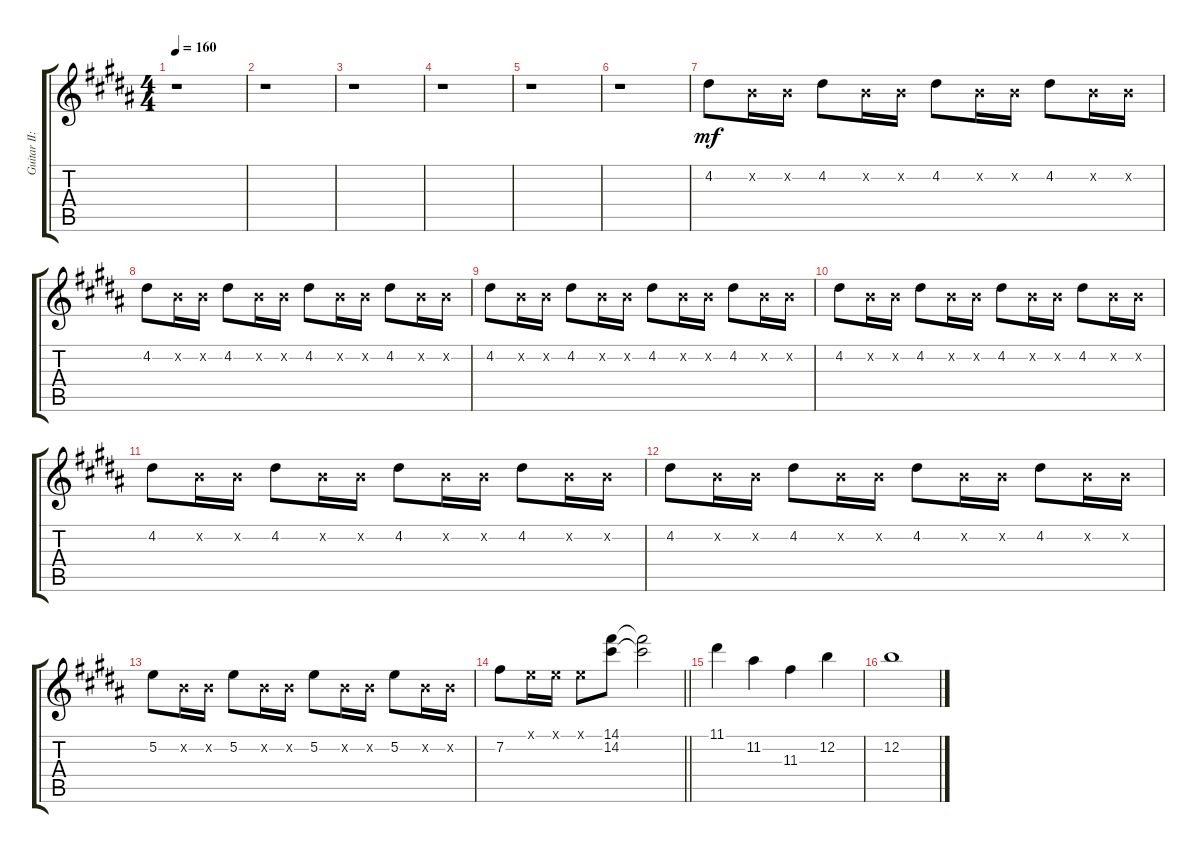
\track ("Guitar II: Azusa Nakano" "Guitar II:") {instrument distortionguitar}
\staff {score tabs}
\tuning (E4 B3 G3 D3 A2 E2) {hide}
\ts (4 4)
\tempo 160
\clef g2
\ks b
r.1{dy mf} |
r.1 |
r.1 |
r.1 |
r.1 |
r.1 |
4.2.8 0.2{x}.16 0.2{x}.16 4.2.8 0.2{x}.16 0.2{x}.16 4.2.8 0.2{x}.16 0.2{x}.16 4.2.8 0.2{x}.16 0.2{x}.16 |
4.2.8 0.2{x}.16 0.2{x}.16 4.2.8 0.2{x}.16 0.2{x}.16 4.2.8 0.2{x}.16 0.2{x}.16 4.2.8 0.2{x}.16 0.2{x}.16 |
4.2.8 0.2{x}.16 0.2{x}.16 4.2.8 0.2{x}.16 0.2{x}.16 4.2.8 0.2{x}.16 0.2{x}.16 4.2.8 0.2{x}.16 0.2{x}.16 |
4.2.8 0.2{x}.16 0.2{x}.16 4.2.8 0.2{x}.16 0.2{x}.16 4.2.8 0.2{x}.16 0.2{x}.16 4.2.8 0.2{x}.16 0.2{x}.16 |
4.2.8 0.2{x}.16 0.2{x}.16 4.2.8 0.2{x}.16 0.2{x}.16 4.2.8 0.2{x}.16 0.2{x}.16 4.2.8 0.2{x}.16 0.2{x}.16 |
4.2.8 0.2{x}.16 0.2{x}.16 4.2.8 0.2{x}.16 0.2{x}.16 4.2.8 0.2{x}.16 0.2{x}.16 4.2.8 0.2{x}.16 0.2{x}.16 |
5.2.8 0.2{x}.16 0.2{x}.16 5.2.8 0.2{x}.16 0.2{x}.16 5.2.8 0.2{x}.16 0.2{x}.16 5.2.8 0.2{x}.16 0.2{x}.16 |
\barLineRight lightlight
7.2.8 0.1{x}.16 0.1{x}.16 0.1{x}.8 (14.1 14.2).8 (14.1{t} 14.2{t}).2 |
\section ("" "")
11.1.4 11.2.4 11.3.4 12.2.4 |
12.2.1
